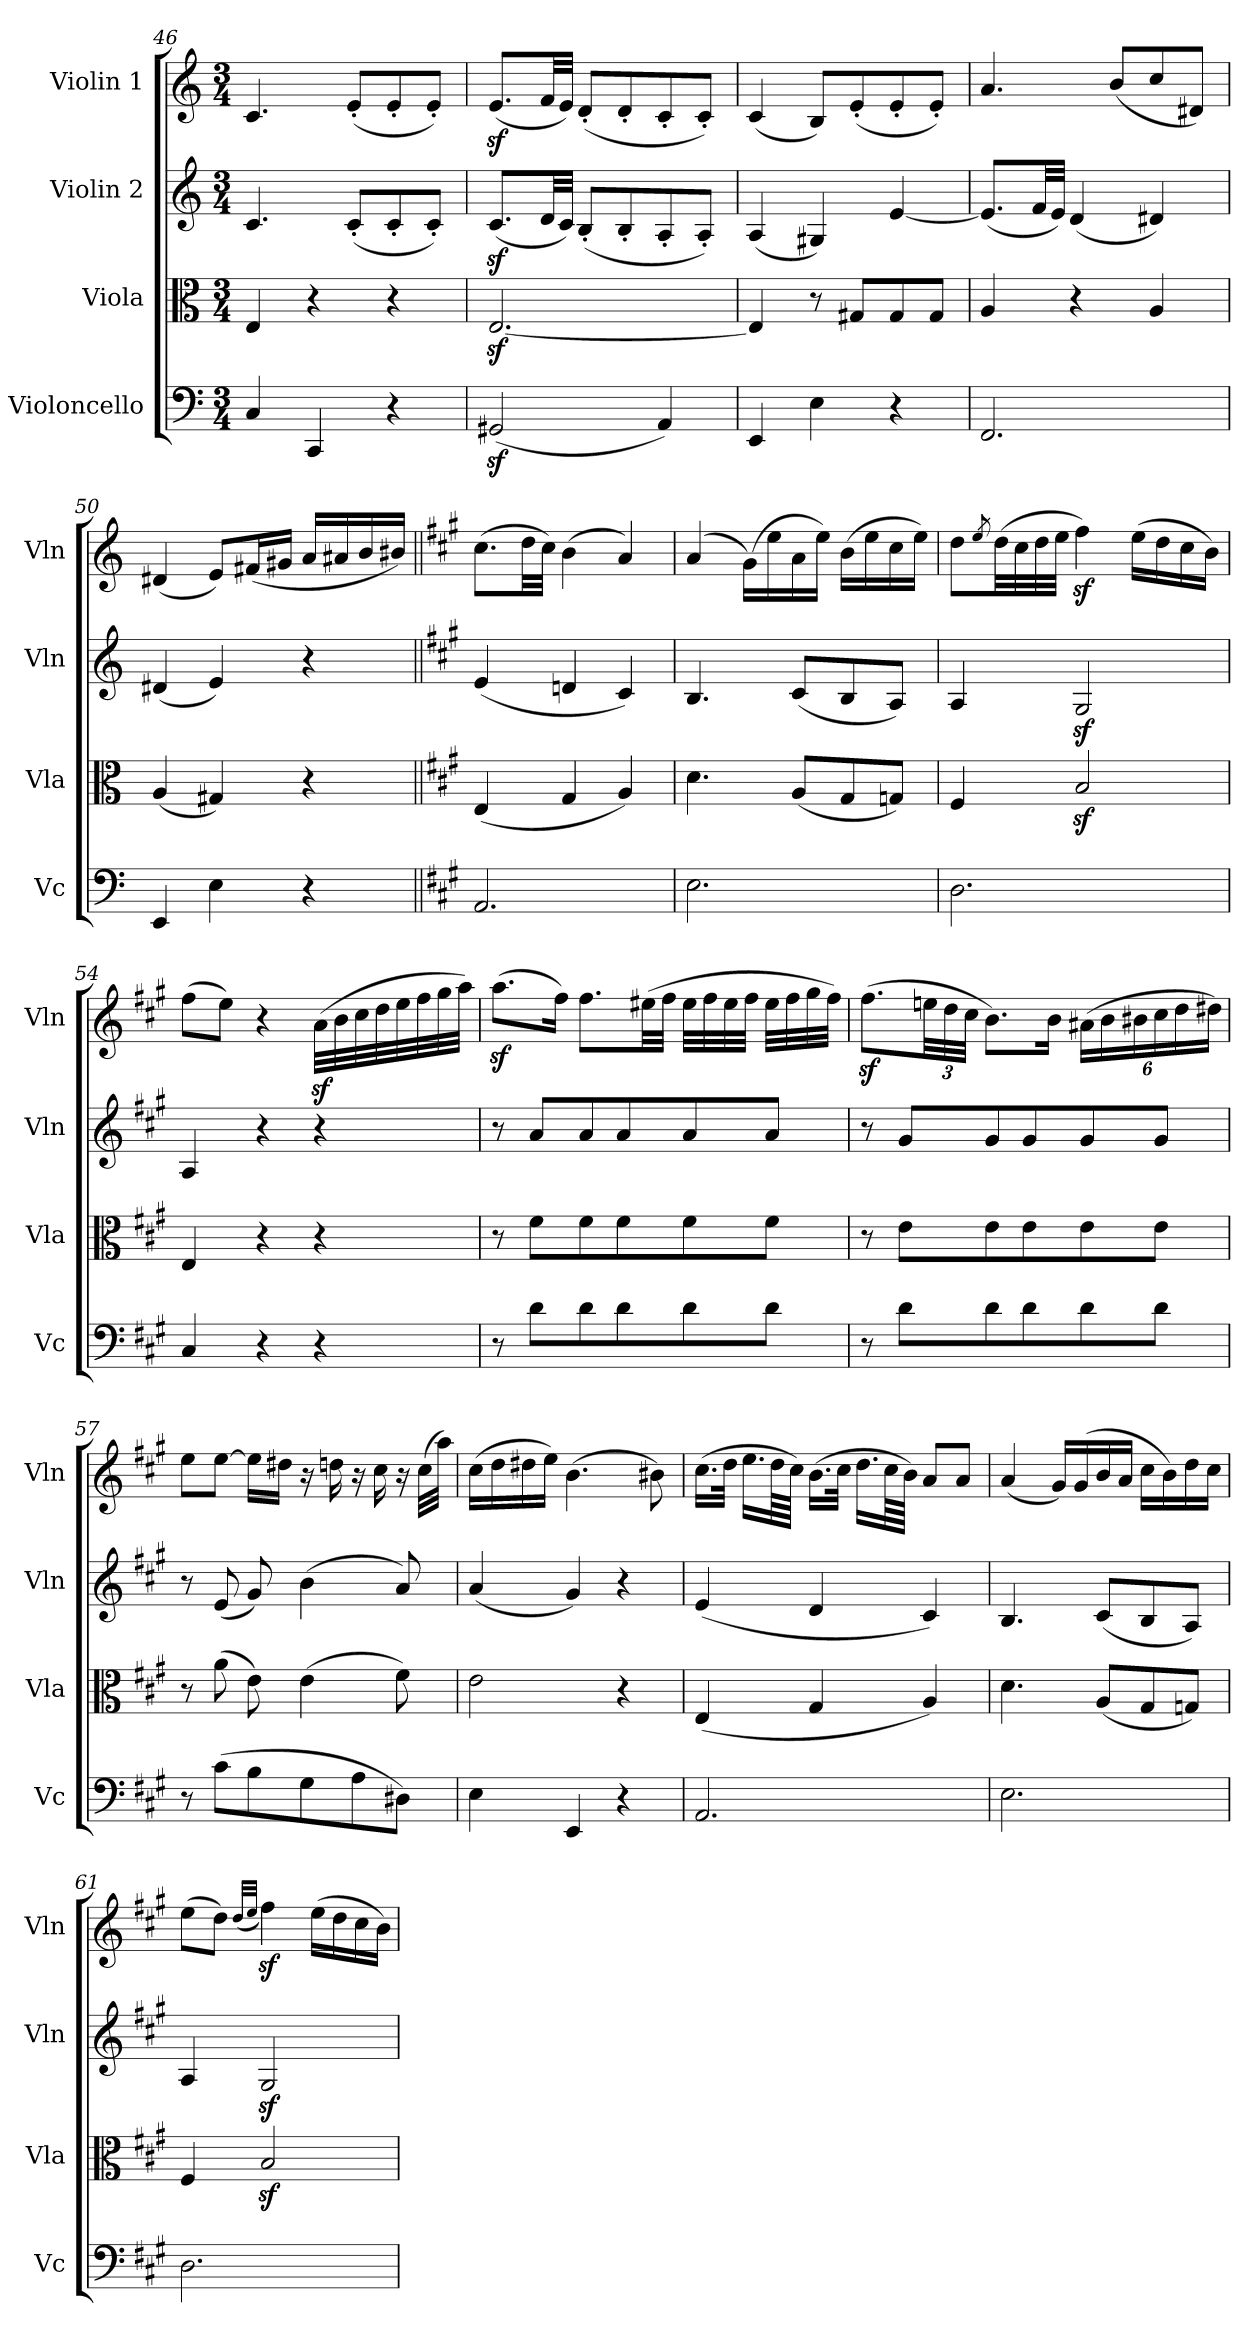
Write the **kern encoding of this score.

**kern	**kern	**kern	**kern
*part4	*part3	*part2	*part1
*staff4	*staff3	*staff2	*staff1
*I"Violoncello	*I"Viola	*I"Violin 2	*I"Violin 1
*I'Vc	*I'Vla	*I'Vln	*I'Vln
!!LO:PB:g=z
*clefF4	*clefC3	*clefG2	*clefG2
*k[]	*k[]	*k[]	*k[]
*M3/4	*M3/4	*M3/4	*M3/4
=46	=46	=46	=46
4C/	4E/	4.c/	4.c/
4CC/	4r	.	.
.	.	(8c'/L	(8e'/L
4r	4r	8c'/	8e'/
.	.	8c'/J)	8e'/J)
!!LO:LB:g=z
=47	=47	=47	=47
(2GG#Xz</	[2.Ez</	(8.cz</L	(8.ez</L
.	.	32d/LL	32f/LL
.	.	32c/JJJ)	32e/JJJ)
.	.	(8B'/L	(8d'/L
.	.	8B'/	8d'/
4AA/)	.	8A'/	8c'/
.	.	8A'/J)	8c'/J)
=48	=48	=48	=48
4EE/	4E/]	(4A/	(4c/
4E\	8r	4G#X/)	8B/L)
.	8G#X/L	.	(8e'/
4r	8G#/	[4e/	8e'/
.	8G#/J	.	8e'/J)
=49	=49	=49	=49
2.FF/	4A/	(8.e/L]	4.a/
.	.	32f/LL	.
.	.	32e/JJJ)	.
.	4r	(4d/	.
.	.	.	(8b/L
.	4A/	4d#X/)	8cc/
.	.	.	8d#X/J)
=50	=50	=50	=50
4EE/	(4A/	(4d#X/	(4d#X/
4E\	4G#X/)	4e/)	8e/L)
.	.	.	(16f#X/L
.	.	.	16g#X/JJ
4r	4r	4r	16a/LL
.	.	.	16a#X/
.	.	.	16b/
.	.	.	16b#X/JJ)
!!LO:LB:g=z
=51||	=51||	=51||	=51||
*k[f#c#g#]	*k[f#c#g#]	*k[f#c#g#]	*k[f#c#g#]
2.AA/	(4E/	(4e/	(8.cc#\L
.	.	.	32dd\LL
.	.	.	32cc#\JJJ)
.	4G#/	4dn/	(4b\
.	4A/)	4c#/)	4a/)
=52	=52	=52	=52
2.E\	4.d\	4.B/	(4a/
.	.	.	(16g#\LL)
.	.	.	16ee\
.	(8A/L	(8c#/L	16a\
.	.	.	16ee\JJ)
.	8G#/	8B/	(16b\LL
.	.	.	16ee\
.	8Gn/J)	8A/J)	16cc#\
.	.	.	16ee\JJ)
=53	=53	=53	=53
2.D\	4F#/	4A/	8dd\L
.	.	.	8qee/
.	.	.	(32dd\LL
.	.	.	32cc#\
.	.	.	32dd\
.	.	.	32ee\JJJ
.	2Bz</	2G#z</	4ff#z<\)
.	.	.	(16ee\LL
.	.	.	16dd\
.	.	.	16cc#\
.	.	.	16b\JJ)
=54	=54	=54	=54
4C#/	4E/	4A/	(8ff#\L
.	.	.	8ee\J)
4r	4r	4r	4r
4r	4r	4r	(32az<\LLL
.	.	.	32b\
.	.	.	32cc#\
.	.	.	32dd\
.	.	.	32ee\
.	.	.	32ff#\
.	.	.	32gg#\
.	.	.	32aa\JJJ)
!!LO:LB:g=z
=55	=55	=55	=55
8r	8r	8r	(8.aaz<\L
8d\L	8f#\L	8a/L	.
.	.	.	16ff#\Jk)
8d\	8f#\	8a/	8.ff#\L
8d\	8f#\	8a/	.
.	.	.	(32ee#X\LL
.	.	.	32ff#\JJJ
8d\	8f#\	8a/	32ee#\LLL
.	.	.	32ff#\
.	.	.	32ee#\
.	.	.	32ff#\JJJ
8d\J	8f#\J	8a/J	32ee#\LLL
.	.	.	32ff#\
.	.	.	32gg#\
.	.	.	32ff#\JJJ)
=56	=56	=56	=56
8r	8r	8r	(8.ff#z<\L
8d\L	8e\L	8g#/L	.
*	*	*	*Xbrackettup
.	.	.	48een\LL
.	.	.	48dd\
.	.	.	48cc#\JJJ
8d\	8e\	8g#/	8.b\L)
8d\	8e\	8g#/	.
.	.	.	16b\Jk
8d\	8e\	8g#/	(24a#X\LL
.	.	.	24b\
.	.	.	24b#X\
8d\J	8e\J	8g#/J	24cc#\
.	.	.	24dd\
.	.	.	24dd#X\JJ)
!!LO:LB:g=z
=57	=57	=57	=57
8r	8r	8r	8ee\L
(8c#\L	(8a\	(8e/	[8ee\J
8B\	8e\)	8g#/)	16ee\LL]
.	.	.	16dd#X\JJ
8G#\	(4e\	(4b\	16r
.	.	.	16ddn\
8A\	.	.	16r
.	.	.	16cc#\
8D#X\J)	8f#\)	8a/)	16r
.	.	.	(32cc#\LLL
.	.	.	32aa\JJJ)
!!LO:PB:g=z
=58	=58	=58	=58
4E\	2e\	(4a/	(16cc#\LL
.	.	.	16dd\
.	.	.	16dd#X\
.	.	.	16ee\JJ)
4EE/	.	4g#/)	(4.b\
4r	4r	4r	.
.	.	.	8b#X\)
=59	=59	=59	=59
2.AA/	(4E/	(4e/	(16.cc#\LL
.	.	.	32dd\JJk
.	.	.	16.ee\LL
.	.	.	64dd\LL
.	.	.	64cc#\JJJJ)
.	4G#/	4d/	(16.b\LL
.	.	.	32cc#\JJk
.	.	.	16.dd\LL
.	.	.	64cc#\LL
.	.	.	64b\JJJJ)
.	4A/)	4c#/)	8a/L
.	.	.	8a/J
=60	=60	=60	=60
2.E\	4.d\	4.B/	(4a/
.	.	.	16g#/LL)
.	.	.	(16g#/
.	(8A/L	(8c#/L	16b/
.	.	.	16a/JJ
.	8G#/	8B/	16cc#\LL
.	.	.	16b\)
.	8Gn/J)	8A/J)	16dd\
.	.	.	16cc#\JJ
=61	=61	=61	=61
2.D\	4F#/	4A/	(8ee\L
.	.	.	8dd\J)
.	.	.	(32qdd/LLL
.	.	.	32qee/JJJ
.	2Bz</	2G#z</	4ff#z<\)
.	.	.	(16ee\LL
.	.	.	16dd\
.	.	.	16cc#\
.	.	.	16b\JJ)
=	=	=	=
*-	*-	*-	*-
